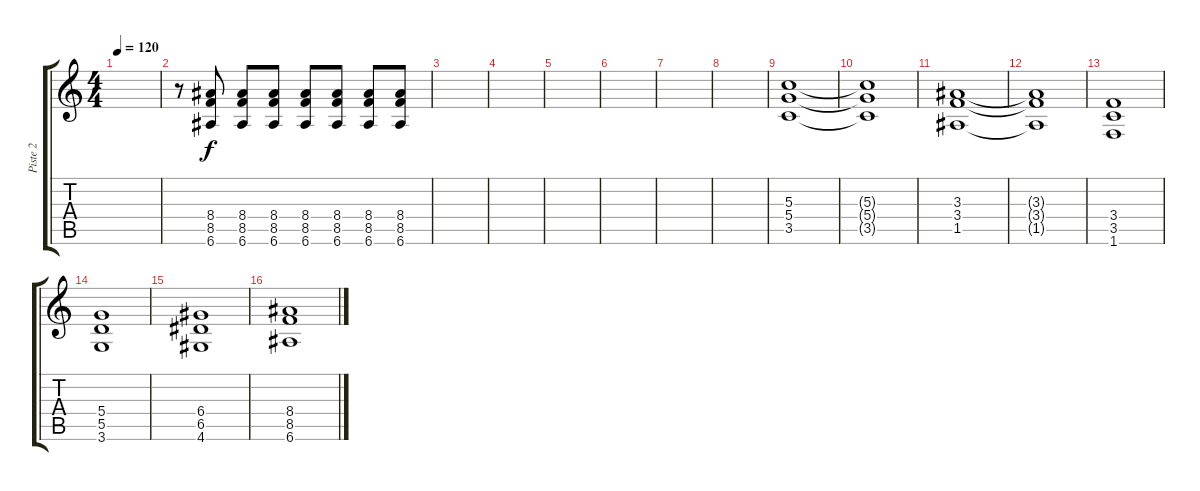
\track ("Piste 2" "Piste 2") {instrument overdrivenguitar}
\staff {score tabs}
\tuning (E4 B3 G3 D3 A2 E2) {hide}
\ts (4 4)
\tempo 120
\clef g2
\ks c
|
r.8 (8.4 8.5 6.6).8 (8.4 8.5 6.6).8 (8.4 8.5 6.6).8 (8.4 8.5 6.6).8 (8.4 8.5 6.6).8 (8.4 8.5 6.6).8 (8.4 8.5 6.6).8 |
|
|
|
|
|
|
(5.3 5.4 3.5).1 |
(5.3{t} 5.4{t} 3.5{t}).1 |
(3.3 3.4 1.5).1 |
(3.3{t} 3.4{t} 1.5{t}).1 |
(3.4 3.5 1.6).1 |
(5.4 5.5 3.6).1 |
(6.4 6.5 4.6).1 |
(8.4 8.5 6.6).1
